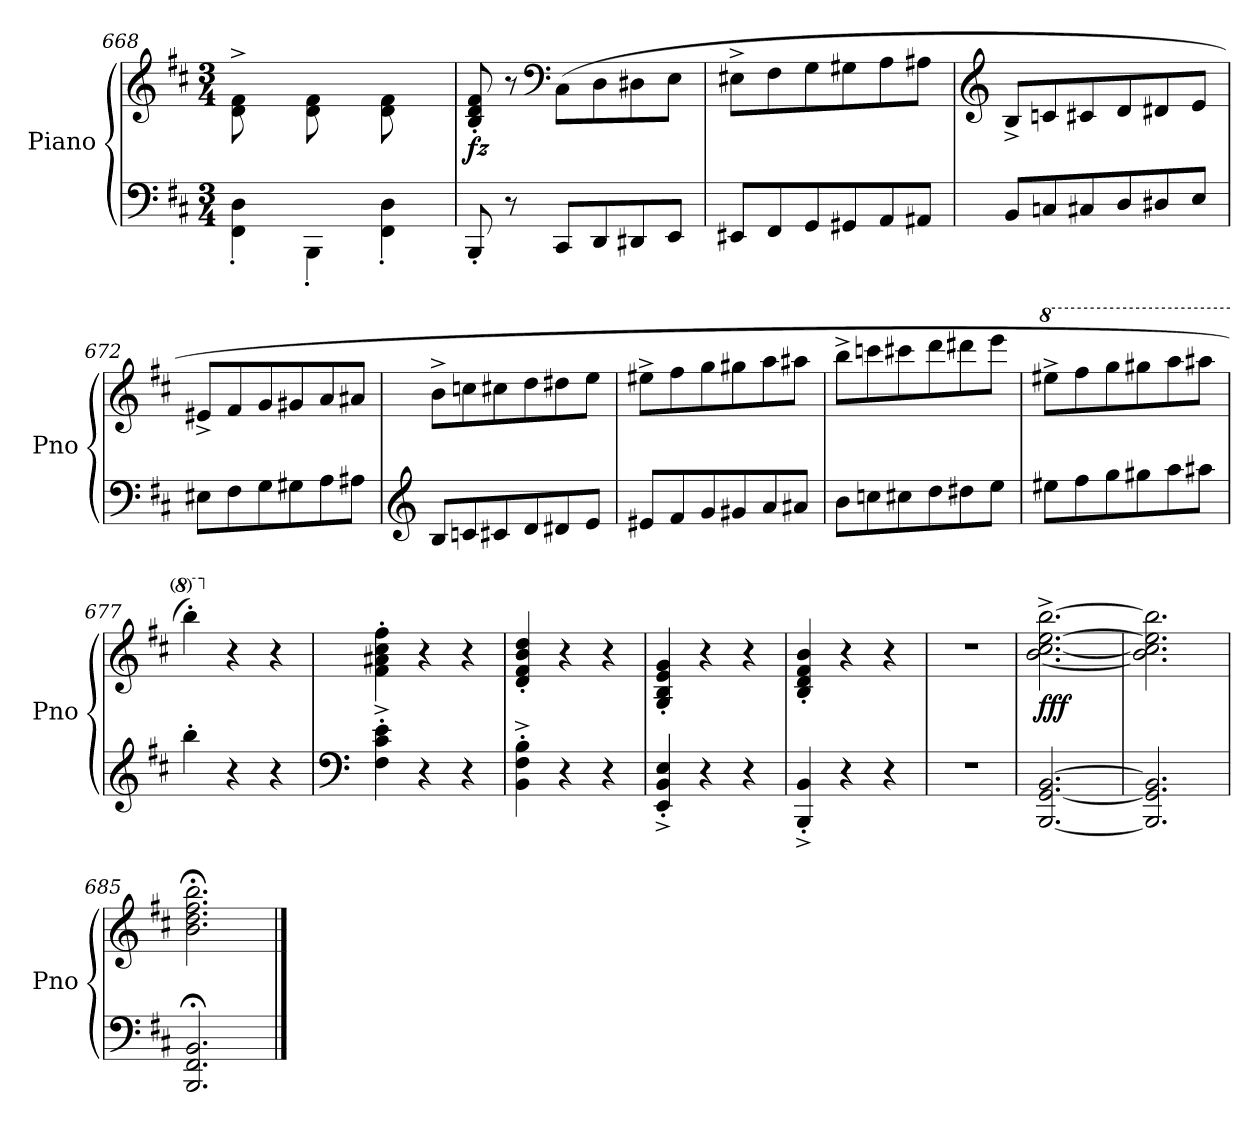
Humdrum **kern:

**kern	**kern	**dynam
*part1	*part1	*part1
*staff2	*staff1	*staff1/2
*I"Piano	*	*
*I'Pno	*	*
*clefF4	*clefG2	*
*k[f#c#]	*k[f#c#]	*
*M3/4	*M3/4	*
=668	=668	=668
*^	*	*
8ryy	4FF#\' 4D\'	8d\^ 8f#\^L	.
8B/	.	8ryy	.
8ryy	4BBB'\	8d\ 8f#\	.
8E#X/	.	8ryy	.
8ryy	4FF#\' 4D\'	8d\ 8f#\	.
8F#/J	.	8ryy	.
*v	*v	*	*
!!LO:LB:g=z
=669	=669	=669
!	!	!LO:DY:b
8BBB'/	8B/' 8d/' 8f#/'	fz
8r	8r	.
*	*clefF4	*
8CC#/L	(8C#\L	.
8DD/	8D\	.
8DD#X/	8D#X\	.
8EE/J	8E\J	.
=670	=670	=670
8EE#X/L	8E#X^\L	.
8FF#/	8F#\	.
8GG/	8G\	.
8GG#X/	8G#X\	.
8AA/	8A\	.
8AA#X/J	8A#X\J	.
=671	=671	=671
*	*clefG2	*
!	!	!LO:DY:a
8BB/L	8B^/L	other-dynamics
8Cn/	8cn/	.
8C#X/	8c#X/	.
8D/	8d/	.
8D#X/	8d#X/	.
8E/J	8e/J	.
=672	=672	=672
8E#X\L	8e#X^/L	.
8F#\	8f#/	.
8G\	8g/	.
8G#X\	8g#X/	.
8A\	8a/	.
8A#X\J	8a#X/J	.
=673	=673	=673
*clefG2	*	*
8B/L	8b^\L	.
8cn/	8ccn\	.
8c#X/	8cc#X\	.
8d/	8dd\	.
8d#X/	8dd#X\	.
8e/J	8ee\J	.
!!LO:LB:g=z
=674	=674	=674
8e#X/L	8ee#X^\L	.
8f#/	8ff#\	.
8g/	8gg\	.
8g#X/	8gg#X\	.
8a/	8aa\	.
8a#X/J	8aa#X\J	.
=675	=675	=675
8b\L	8bb^\L	.
8ccn\	8cccn\	.
8cc#X\	8ccc#X\	.
8dd\	8ddd\	.
8dd#X\	8ddd#X\	.
8ee\J	8eee\J	.
=676	=676	=676
*	*8va	*
8ee#X\L	8eee#X^\L	.
8ff#\	8fff#\	.
8gg\	8ggg\	.
8gg#X\	8ggg#X\	.
8aa\	8aaa\	.
8aa#X\J	8aaa#X\J	.
=677	=677	=677
4bb'\	4bbb'\)	.
*	*X8va	*
4r	4r	.
4r	4r	.
=678	=678	=678
*clefF4	*	*
4F#\'^ 4c#\'^ 4e\'^	4f#\' 4a#X\' 4cc#\' 4ff#\'	.
4r	4r	.
4r	4r	.
=679	=679	=679
4BB\'^ 4F#\'^ 4B\'^	4d/' 4f#/' 4b/' 4dd/'	.
4r	4r	.
4r	4r	.
!!LO:LB:g=z
=680	=680	=680
4EE/'^ 4BB/'^ 4E/'^	4G/' 4B/' 4e/' 4g/'	.
4r	4r	.
4r	4r	.
=681	=681	=681
4BBB/'^ 4BB/'^	4B/' 4d/' 4f#/' 4b/'	.
4r	4r	.
4r	4r	.
=682	=682	=682
2.r	2.r	.
=683	=683	=683
!	!	!LO:DY:b
[2.BBB/ [2.GG/ [2.BB/	[2.b\^ [2.cc#\^ [2.ee\^ [2.bb\^	fff
=684	=684	=684
2.BBB/] 2.GG/] 2.BB/]	2.b\] 2.cc#\] 2.ee\] 2.bb\]	.
=685	=685	=685
2.BBB/;< 2.FF#/;< 2.BB/;<	2.b\;< 2.dd\;< 2.ff#\;< 2.bb\;<	.
==	==	==
*-	*-	*-
